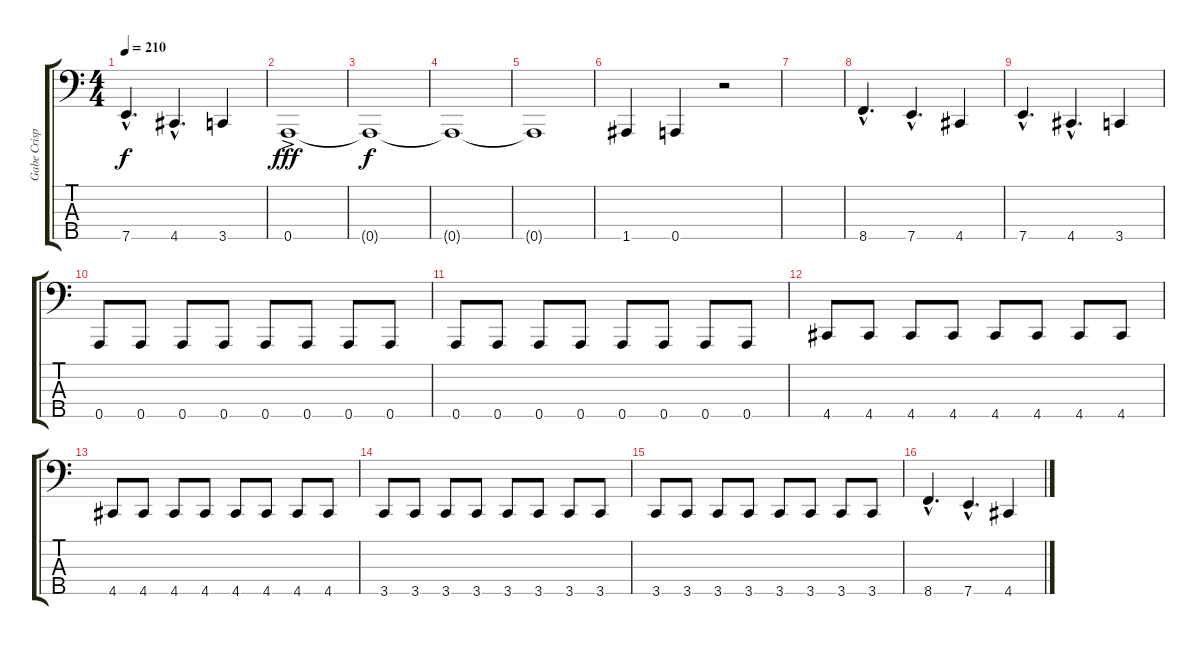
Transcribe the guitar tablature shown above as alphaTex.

\track ("Gabe Crisp (Bass)" "Gabe Crisp") {instrument electricbasspick}
\staff {score tabs}
\tuning (G2 D2 A1 E1 A0) {hide}
\ts (4 4)
\tempo 210
\clef f4
\ks c
7.5{hac}.4{d dy f} 4.5{hac}.4{d} 3.5.4 |
0.5{ac}.1{dy fff} |
0.5{t}.1{dy f} |
0.5{t}.1 |
0.5{t}.1 |
1.5.4 0.5.4 r.2 |
|
8.5{hac}.4{d} 7.5{hac}.4{d} 4.5.4 |
7.5{hac}.4{d} 4.5{hac}.4{d} 3.5.4 |
0.5.8 0.5.8 0.5.8 0.5.8 0.5.8 0.5.8 0.5.8 0.5.8 |
0.5.8 0.5.8 0.5.8 0.5.8 0.5.8 0.5.8 0.5.8 0.5.8 |
4.5.8 4.5.8 4.5.8 4.5.8 4.5.8 4.5.8 4.5.8 4.5.8 |
4.5.8 4.5.8 4.5.8 4.5.8 4.5.8 4.5.8 4.5.8 4.5.8 |
3.5.8 3.5.8 3.5.8 3.5.8 3.5.8 3.5.8 3.5.8 3.5.8 |
3.5.8 3.5.8 3.5.8 3.5.8 3.5.8 3.5.8 3.5.8 3.5.8 |
8.5{hac}.4{d} 7.5{hac}.4{d} 4.5.4
